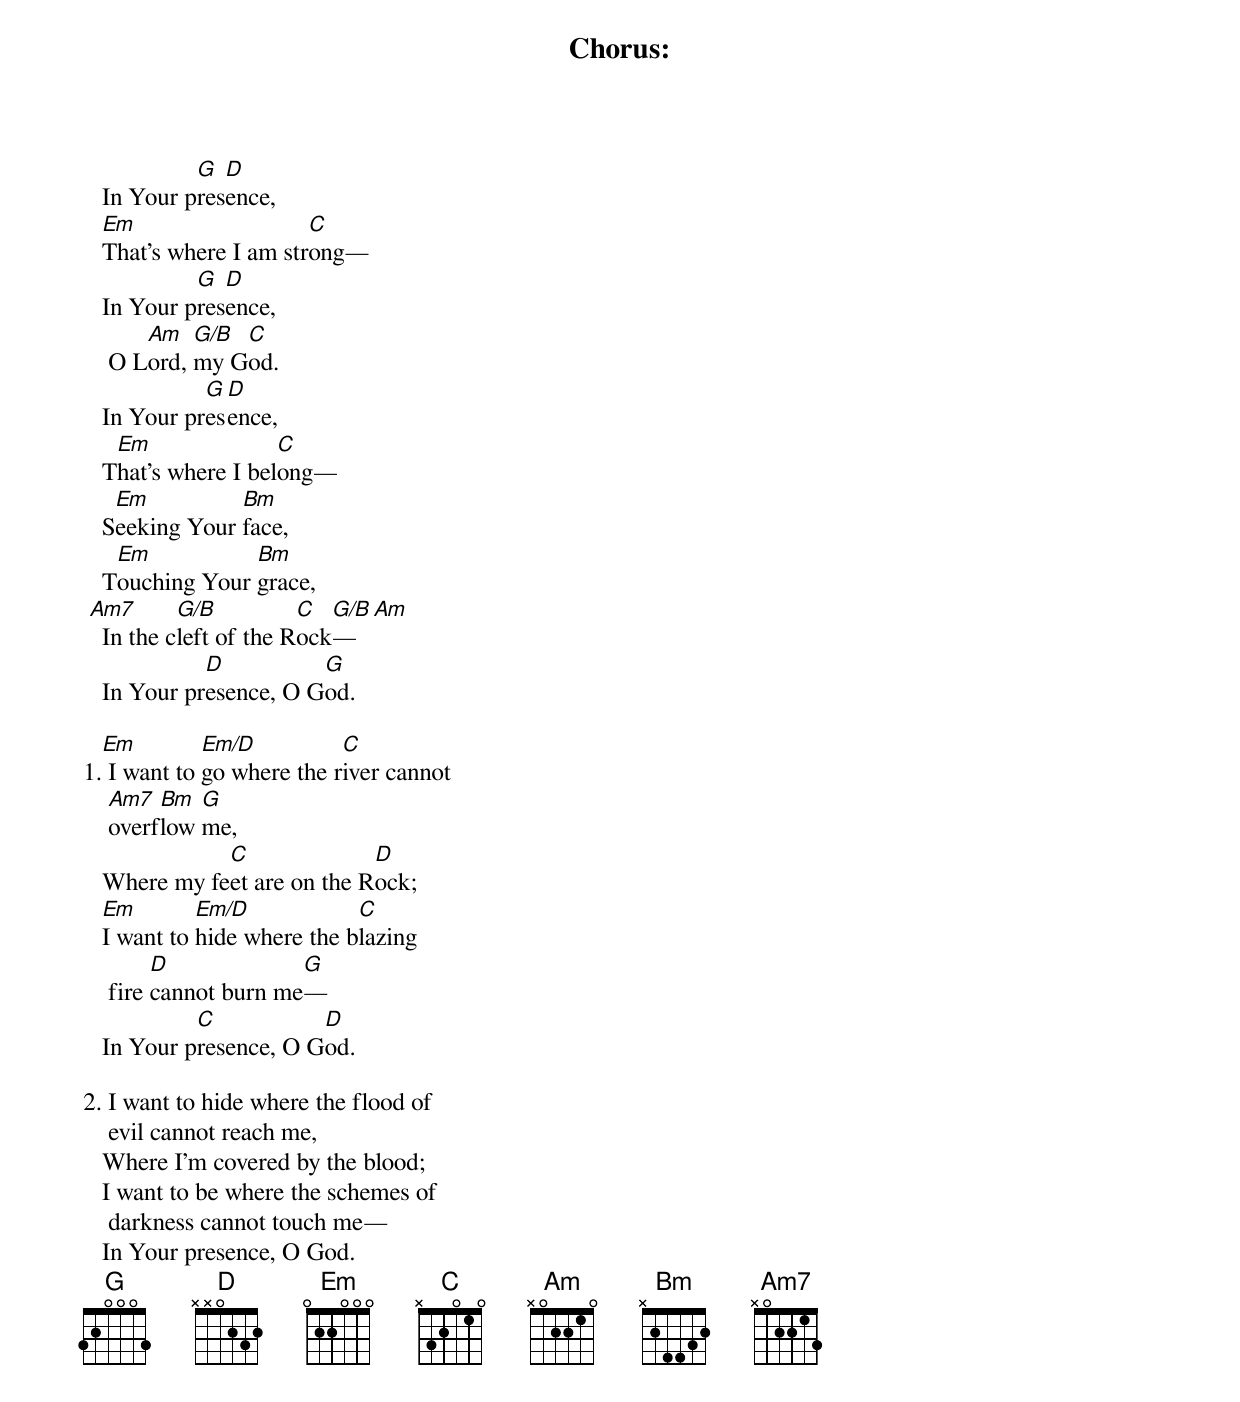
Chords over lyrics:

Chorus:
            G  D
   In Your presence,
   Em                   C
   That’s where I am strong—
            G  D
   In Your presence,
       Am   G/B C
    O Lord, my God.
             G D
   In Your presence,
    Em               C
   That’s where I belong—
    Em          Bm
   Seeking Your face,
    Em           Bm
   Touching Your grace,
 Am7       G/B          C  G/B   Am
   In the cleft of the Rock—
             D          G
   In Your presence, O God.

  Em         Em/D          C
1. I want to go where the river cannot
    Am7  Bm  G
    overflow me,
              C              D
   Where my feet are on the Rock;
   Em        Em/D            C
   I want to hide where the blazing
         D             G
    fire cannot burn me—
            C           D
   In Your presence, O God.

2. I want to hide where the flood of
    evil cannot reach me,
   Where I’m covered by the blood;
   I want to be where the schemes of
    darkness cannot touch me—
   In Your presence, O God.
